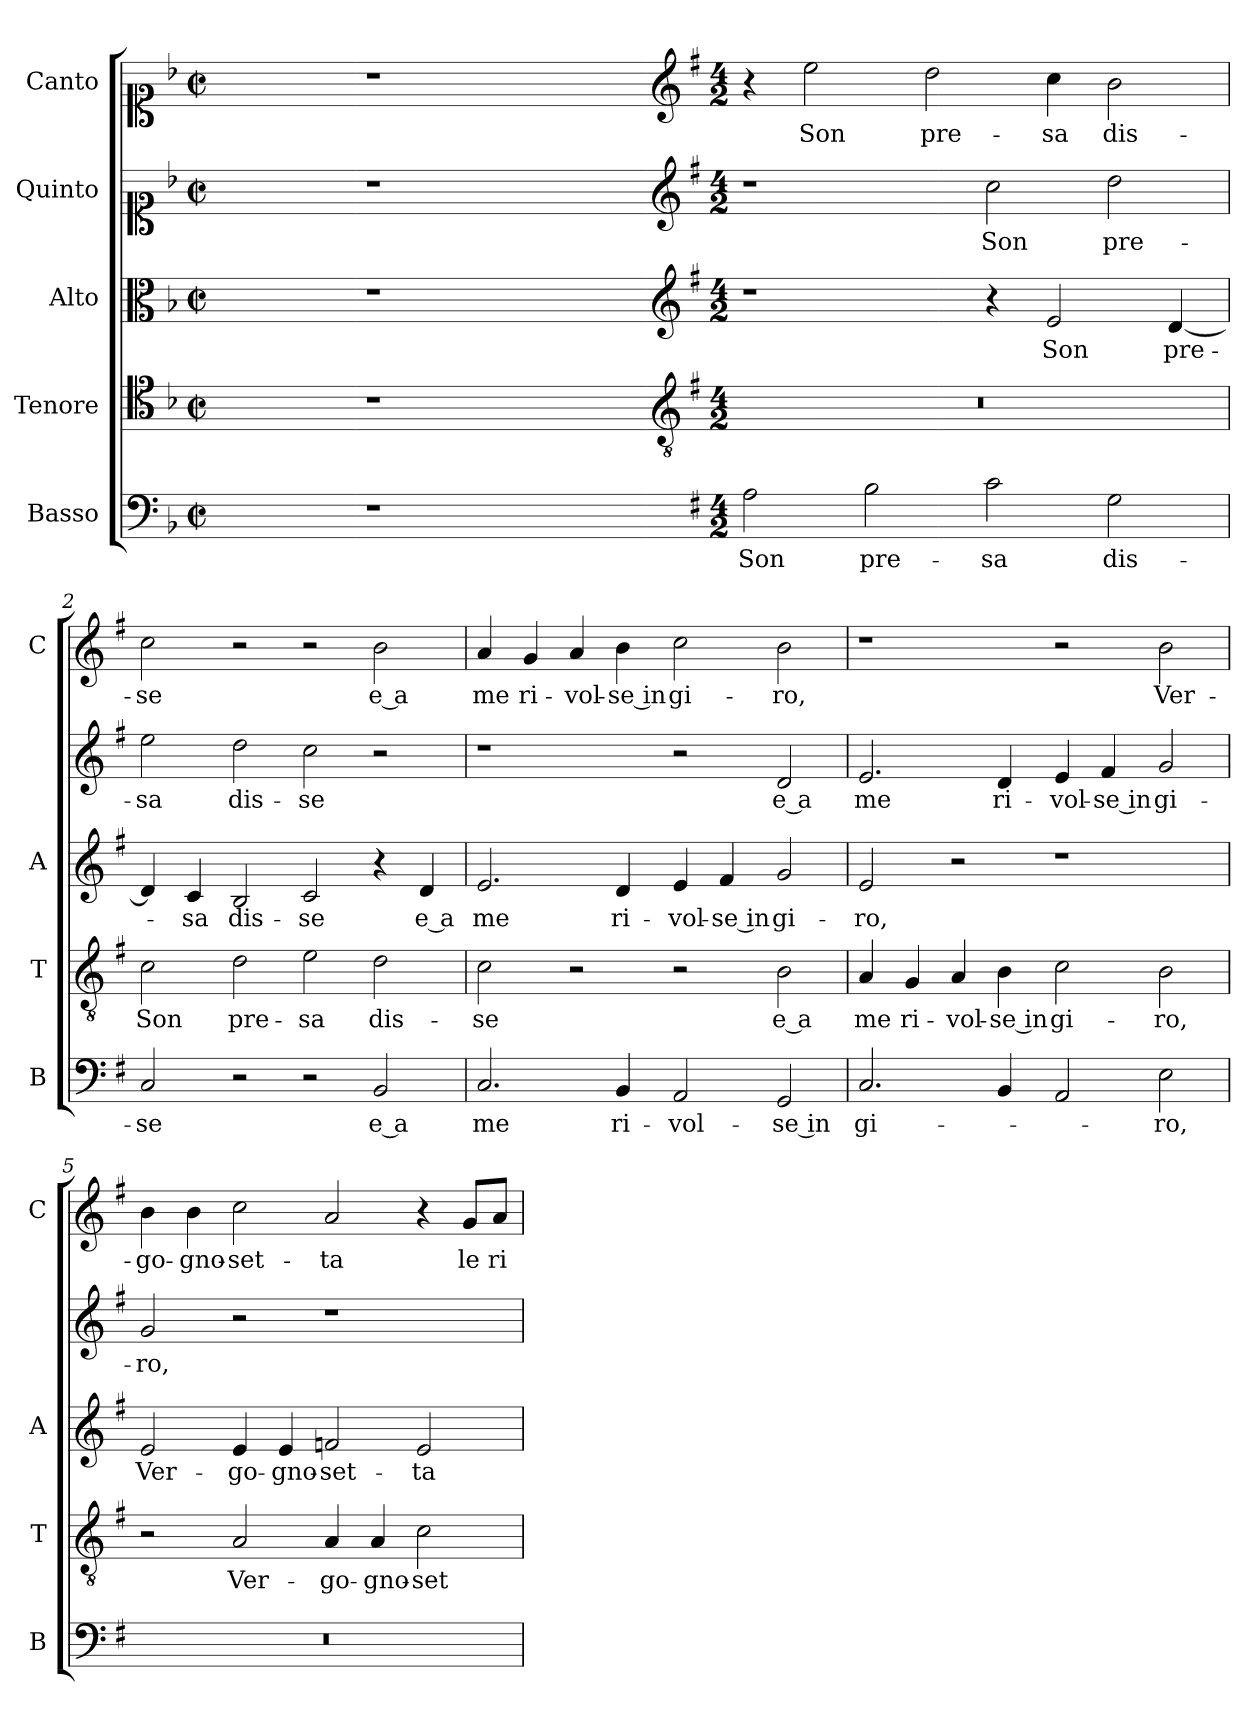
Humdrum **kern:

**kern	**text	**kern	**text	**kern	**text	**kern	**text	**kern	**text
*part5	*part5	*part4	*part4	*part3	*part3	*part2	*part2	*part1	*part1
*staff5	*staff5	*staff4	*staff4	*staff3	*staff3	*staff2	*staff2	*staff1	*staff1
*I"Basso	*	*I"Tenore	*	*I"Alto	*	*I"Quinto	*	*I"Canto	*
*I'B	*	*I'T	*	*I'A	*	*	*	*I'C	*
*clefF4	*	*clefC4	*	*clefC3	*	*clefC1	*	*clefC1	*
*k[b-]	*	*k[b-]	*	*k[b-]	*	*k[b-]	*	*k[b-]	*
*F:	*	*F:	*	*F:	*	*F:	*	*F:	*
*M2/2	*	*M2/2	*	*M2/2	*	*M2/2	*	*M2/2	*
*met(c|)	*	*met(c|)	*	*met(c|)	*	*met(c|)	*	*met(c|)	*
=	=	=	=	=	=	=	=	=	=
1ryy	.	1ryy	.	1ryy	.	1ryy	.	1ryy	.
=1X-	=1X-	=1X-	=1X-	=1X-	=1X-	=1X-	=1X-	=1X-	=1X-
1r	.	1r	.	1r	.	1r	.	1r	.
1ryy	.	1ryy	.	1ryy	.	1ryy	.	1ryy	.
=1-	=1-	=1-	=1-	=1-	=1-	=1-	=1-	=1-	=1-
*	*	*clefGv2	*	*clefG2	*	*clefG2	*	*clefG2	*
*k[f#]	*	*k[f#]	*	*k[f#]	*	*k[f#]	*	*k[f#]	*
*G:	*	*G:	*	*G:	*	*G:	*	*G:	*
*M4/2	*	*M4/2	*	*M4/2	*	*M4/2	*	*M4/2	*
!	!LO:LY:b	!	!	!	!	!	!	!	!
2A\	Son	0r	.	1r	.	1r	.	4r	.
!	!	!	!	!	!	!	!	!	!LO:LY:b
.	.	.	.	.	.	.	.	2ee\	Son
!	!LO:LY:b	!	!	!	!	!	!	!	!
2B\	pre-	.	.	.	.	.	.	.	.
!	!	!	!	!	!	!	!	!	!LO:LY:b
.	.	.	.	.	.	.	.	2dd\	pre-
!	!LO:LY:b	!	!	!	!	!	!LO:LY:b	!	!
2c\	-sa	.	.	4r	.	2cc\	Son	.	.
!	!	!	!	!	!LO:LY:b	!	!	!	!LO:LY:b
.	.	.	.	2e/	Son	.	.	4cc\	-sa
!	!LO:LY:b	!	!	!	!	!	!LO:LY:b	!	!LO:LY:b
2G\	dis-	.	.	.	.	2dd\	pre-	2b\	dis-
!	!	!	!	!	!LO:LY:b	!	!	!	!
.	.	.	.	[4d/	pre-	.	.	.	.
=2	=2	=2	=2	=2	=2	=2	=2	=2	=2
!	!LO:LY:b	!	!LO:LY:b	!	!	!	!LO:LY:b	!	!LO:LY:b
2C/	-se	2c\	Son	4d/]	.	2ee\	-sa	2cc\	-se
!	!	!	!	!	!LO:LY:b	!	!	!	!
.	.	.	.	4c/	-sa	.	.	.	.
!	!	!	!LO:LY:b	!	!LO:LY:b	!	!LO:LY:b	!	!
2r	.	2d\	pre-	2B/	dis-	2dd\	dis-	2r	.
!	!	!	!LO:LY:b	!	!LO:LY:b	!	!LO:LY:b	!	!
2r	.	2e\	-sa	2c/	-se	2cc\	-se	2r	.
!	!LO:LY:b	!	!LO:LY:b	!	!	!	!	!	!LO:LY:b
2BB/	e a	2d\	dis-	4r	.	2r	.	2b\	e a
!	!	!	!	!	!LO:LY:b	!	!	!	!
.	.	.	.	4d/	e a	.	.	.	.
=3	=3	=3	=3	=3	=3	=3	=3	=3	=3
!	!LO:LY:b	!	!LO:LY:b	!	!LO:LY:b	!	!	!	!LO:LY:b
2.C/	me	2c\	-se	2.e/	me	1r	.	4a/	me
!	!	!	!	!	!	!	!	!	!LO:LY:b
.	.	.	.	.	.	.	.	4g/	ri-
!	!	!	!	!	!	!	!	!	!LO:LY:b
.	.	2r	.	.	.	.	.	4a/	-vol-
!	!LO:LY:b	!	!	!	!LO:LY:b	!	!	!	!LO:LY:b
4BB/	ri-	.	.	4d/	ri-	.	.	4b\	-se in
!	!LO:LY:b	!	!	!	!LO:LY:b	!	!	!	!LO:LY:b
2AA/	-vol-	2r	.	4e/	-vol-	2r	.	2cc\	gi-
!	!	!	!	!	!LO:LY:b	!	!	!	!
.	.	.	.	4f#/	-se in	.	.	.	.
!	!LO:LY:b	!	!LO:LY:b	!	!LO:LY:b	!	!LO:LY:b	!	!LO:LY:b
2GG/	-se in	2B\	e a	2g/	gi-	2d/	e a	2b\	-ro,
!!LO:LB:g=z
=4	=4	=4	=4	=4	=4	=4	=4	=4	=4
!	!LO:LY:b	!	!LO:LY:b	!	!LO:LY:b	!	!LO:LY:b	!	!
2.C/	gi-	4A/	me	2e/	-ro,	2.e/	me	1r	.
!	!	!	!LO:LY:b	!	!	!	!	!	!
.	.	4G/	ri-	.	.	.	.	.	.
!	!	!	!LO:LY:b	!	!	!	!	!	!
.	.	4A/	-vol-	2r	.	.	.	.	.
!	!	!	!LO:LY:b	!	!	!	!LO:LY:b	!	!
4BB/	.	4B\	-se in	.	.	4d/	ri-	.	.
!	!	!	!LO:LY:b	!	!	!	!LO:LY:b	!	!
2AA/	.	2c\	gi-	1r	.	4e/	-vol-	2r	.
!	!	!	!	!	!	!	!LO:LY:b	!	!
.	.	.	.	.	.	4f#/	-se in	.	.
!	!LO:LY:b	!	!LO:LY:b	!	!	!	!LO:LY:b	!	!LO:LY:b
2E\	-ro,	2B\	-ro,	.	.	2g/	gi-	2b\	Ver-
=5	=5	=5	=5	=5	=5	=5	=5	=5	=5
!	!	!	!	!	!LO:LY:b	!	!LO:LY:b	!	!LO:LY:b
0r	.	2r	.	2e/	Ver-	2g/	-ro,	4b\	-go-
!	!	!	!	!	!	!	!	!	!LO:LY:b
.	.	.	.	.	.	.	.	4b\	-gno-
!	!	!	!LO:LY:b	!	!LO:LY:b	!	!	!	!LO:LY:b
.	.	2A/	Ver-	4e/	-go-	2r	.	2cc\	-set-
!	!	!	!	!	!LO:LY:b	!	!	!	!
.	.	.	.	4e/	-gno-	.	.	.	.
!	!	!	!LO:LY:b	!	!LO:LY:b	!	!	!	!LO:LY:b
.	.	4A/	-go-	2fn/	-set-	1r	.	2a/	-ta
!	!	!	!LO:LY:b	!	!	!	!	!	!
.	.	4A/	-gno-	.	.	.	.	.	.
!	!	!	!LO:LY:b	!	!LO:LY:b	!	!	!	!
.	.	2c\	-set-	2e/	-ta	.	.	4r	.
!	!	!	!	!	!	!	!	!	!LO:LY:b
.	.	.	.	.	.	.	.	8g/L	le
!	!	!	!	!	!	!	!	!	!LO:LY:b
.	.	.	.	.	.	.	.	8a/J	ri-
=	=	=	=	=	=	=	=	=	=
*-	*-	*-	*-	*-	*-	*-	*-	*-	*-
